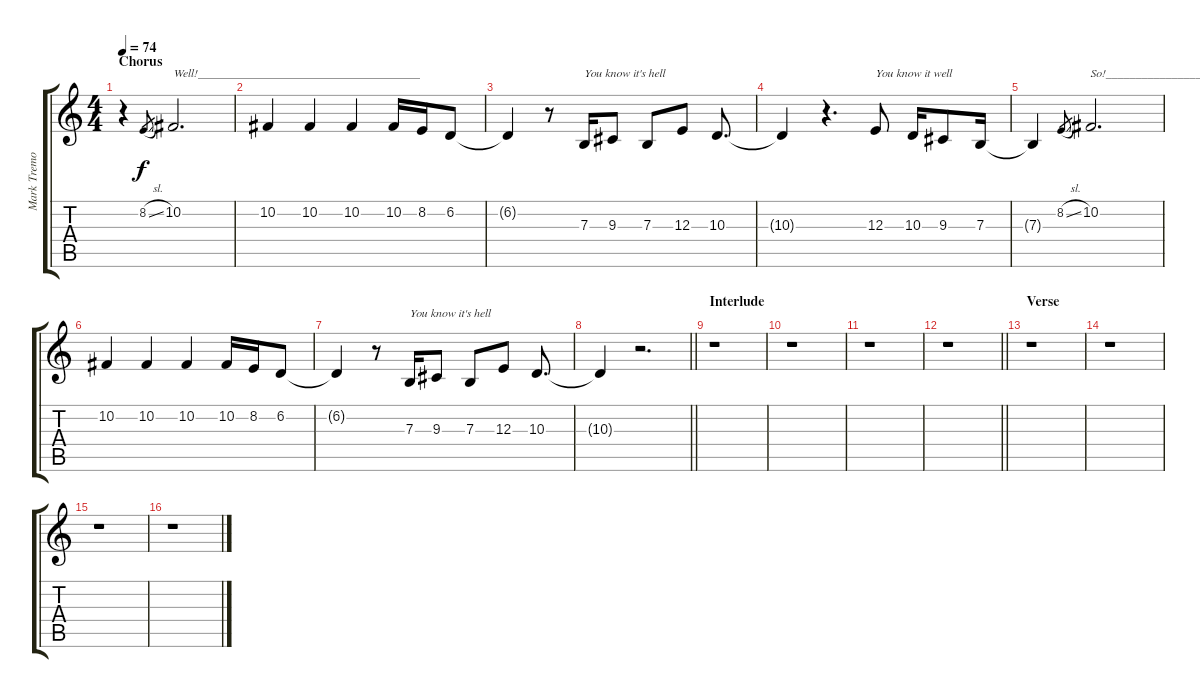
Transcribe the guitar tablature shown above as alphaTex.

\track ("Mark Tremonti (Backing Vocals)" "Mark Tremo") {instrument flute}
\staff {score tabs}
\tuning (Db4 Ab3 E3 B2 Gb2 B1) {hide}
\ts (4 4)
\section ("" "Chorus")
\tempo 74
\clef g2
\ks c
r.4{dy f} 8.2{sl}.8{gr} 10.2.2{d txt "Well!_____________________________________"} |
10.2.4 10.2.4 10.2.4 10.2.16 8.2.16 6.2.8 |
6.2{t}.4 r.8 7.3.16{txt "You know it's hell"} 9.3.8 7.3.8 12.3.8 10.3.8{d} |
10.3{t}.4 r.4{d} 12.3.8{txt "You know it well"} 10.3.16 9.3.8 7.3.16 |
7.3{t}.4 8.2{sl}.8{gr} 10.2.2{d txt "So!_____________________________________"} |
10.2.4 10.2.4 10.2.4 10.2.16 8.2.16 6.2.8 |
6.2{t}.4 r.8 7.3.16{txt "You know it's hell"} 9.3.8 7.3.8 12.3.8 10.3.8{d} |
\barLineRight lightlight
10.3{t}.4 r.2{d} |
\section ("" "Interlude")
r.1 |
r.1 |
r.1 |
\barLineRight lightlight
r.1 |
\section ("" "Verse")
r.1 |
r.1 |
r.1 |
r.1
